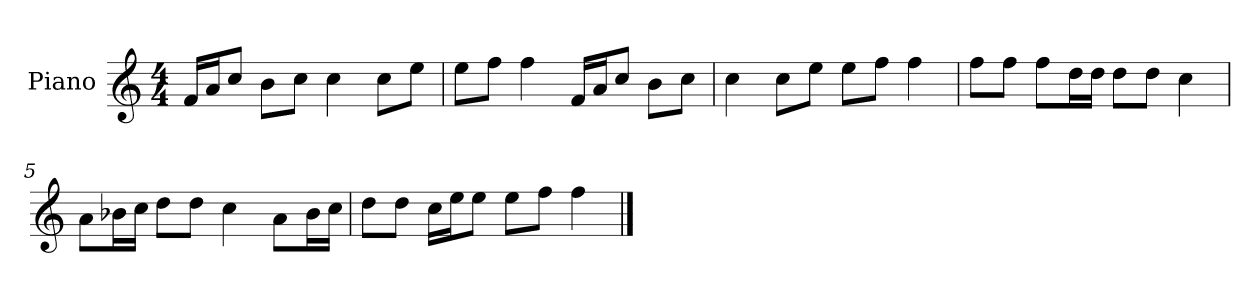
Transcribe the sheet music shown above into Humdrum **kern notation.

**kern
*part1
*staff1
*I"Piano
*I'P-no
*clefG2
*k[]
*M4/4
*MM90
=1
16f/LL
16a/J
8cc/J
8b\L
8cc\J
4cc\
8cc\L
8ee\J
=2
8ee\L
8ff\J
4ff\
16f/LL
16a/J
8cc/J
8b\L
8cc\J
=3
4cc\
8cc\L
8ee\J
8ee\L
8ff\J
4ff\
=4
8ff\L
8ff\J
8ff\L
16dd\L
16dd\JJ
8dd\L
8dd\J
4cc\
=5
8a\L
16b-X\L
16cc\JJ
8dd\L
8dd\J
4cc\
8a\L
16b-\L
16cc\JJ
!!LO:LB:g=z
=6
8dd\L
8dd\J
16cc\LL
16ee\J
8ee\J
8ee\L
8ff\J
4ff\
==
*-
